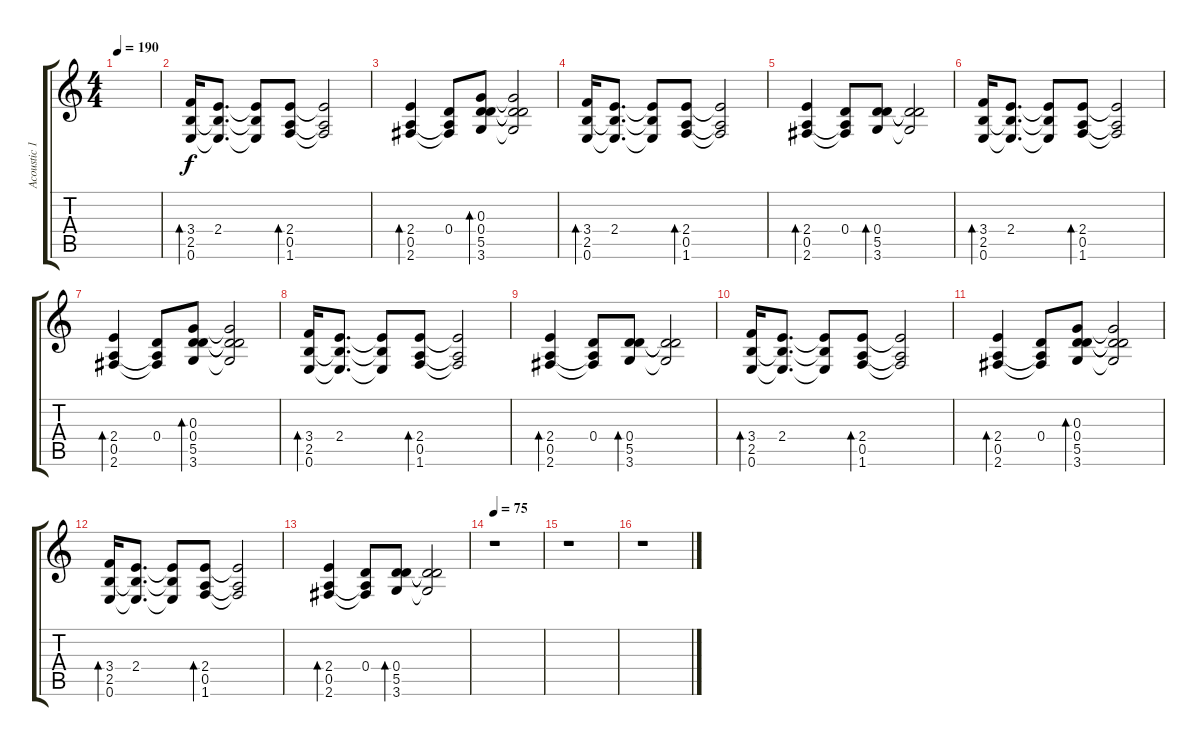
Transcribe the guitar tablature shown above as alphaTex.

\track ("Acoustic 1" "Acoustic 1") {instrument acousticguitarsteel}
\staff {score tabs}
\tuning (E4 B3 G3 D3 A2 E2) {hide}
\ts (4 4)
\tempo 190
\tempo 75
\tempo 190
\clef g2
\ks c
|
(3.4 2.5 0.6).16{bd 60} (2.4 2.5{t} 0.6{t}).8{d} (2.4{t} 2.5{t} 0.6{t}).8 (2.4 0.5 1.6).8{bd 60} (2.4{t} 0.5{t} 1.6{t}).2 |
(2.4 0.5 2.6).4{bd 60} (0.4 0.5{t} 2.6{t}).8 (0.3 0.4 5.5 3.6).8{bd 60} (0.3{t} 0.4{t} 5.5{t} 3.6{t}).2 |
(3.4 2.5 0.6).16{bd 60} (2.4 2.5{t} 0.6{t}).8{d} (2.4{t} 2.5{t} 0.6{t}).8 (2.4 0.5 1.6).8{bd 60} (2.4{t} 0.5{t} 1.6{t}).2 |
(2.4 0.5 2.6).4{bd 60} (0.4 0.5{t} 2.6{t}).8 (0.4 5.5 3.6).8{bd 60} (0.4{t} 5.5{t} 3.6{t}).2 |
(3.4 2.5 0.6).16{bd 60} (2.4 2.5{t} 0.6{t}).8{d} (2.4{t} 2.5{t} 0.6{t}).8 (2.4 0.5 1.6).8{bd 60} (2.4{t} 0.5{t} 1.6{t}).2 |
(2.4 0.5 2.6).4{bd 60} (0.4 0.5{t} 2.6{t}).8 (0.3 0.4 5.5 3.6).8{bd 60} (0.3{t} 0.4{t} 5.5{t} 3.6{t}).2 |
(3.4 2.5 0.6).16{bd 60} (2.4 2.5{t} 0.6{t}).8{d} (2.4{t} 2.5{t} 0.6{t}).8 (2.4 0.5 1.6).8{bd 60} (2.4{t} 0.5{t} 1.6{t}).2 |
(2.4 0.5 2.6).4{bd 60} (0.4 0.5{t} 2.6{t}).8 (0.4 5.5 3.6).8{bd 60} (0.4{t} 5.5{t} 3.6{t}).2 |
(3.4 2.5 0.6).16{bd 60} (2.4 2.5{t} 0.6{t}).8{d} (2.4{t} 2.5{t} 0.6{t}).8 (2.4 0.5 1.6).8{bd 60} (2.4{t} 0.5{t} 1.6{t}).2 |
(2.4 0.5 2.6).4{bd 60} (0.4 0.5{t} 2.6{t}).8 (0.3 0.4 5.5 3.6).8{bd 60} (0.3{t} 0.4{t} 5.5{t} 3.6{t}).2 |
(3.4 2.5 0.6).16{bd 60} (2.4 2.5{t} 0.6{t}).8{d} (2.4{t} 2.5{t} 0.6{t}).8 (2.4 0.5 1.6).8{bd 60} (2.4{t} 0.5{t} 1.6{t}).2 |
(2.4 0.5 2.6).4{bd 60} (0.4 0.5{t} 2.6{t}).8 (0.4 5.5 3.6).8{bd 60} (0.4{t} 5.5{t} 3.6{t}).2 |
\tempo 75
r.1 |
r.1 |
r.1
